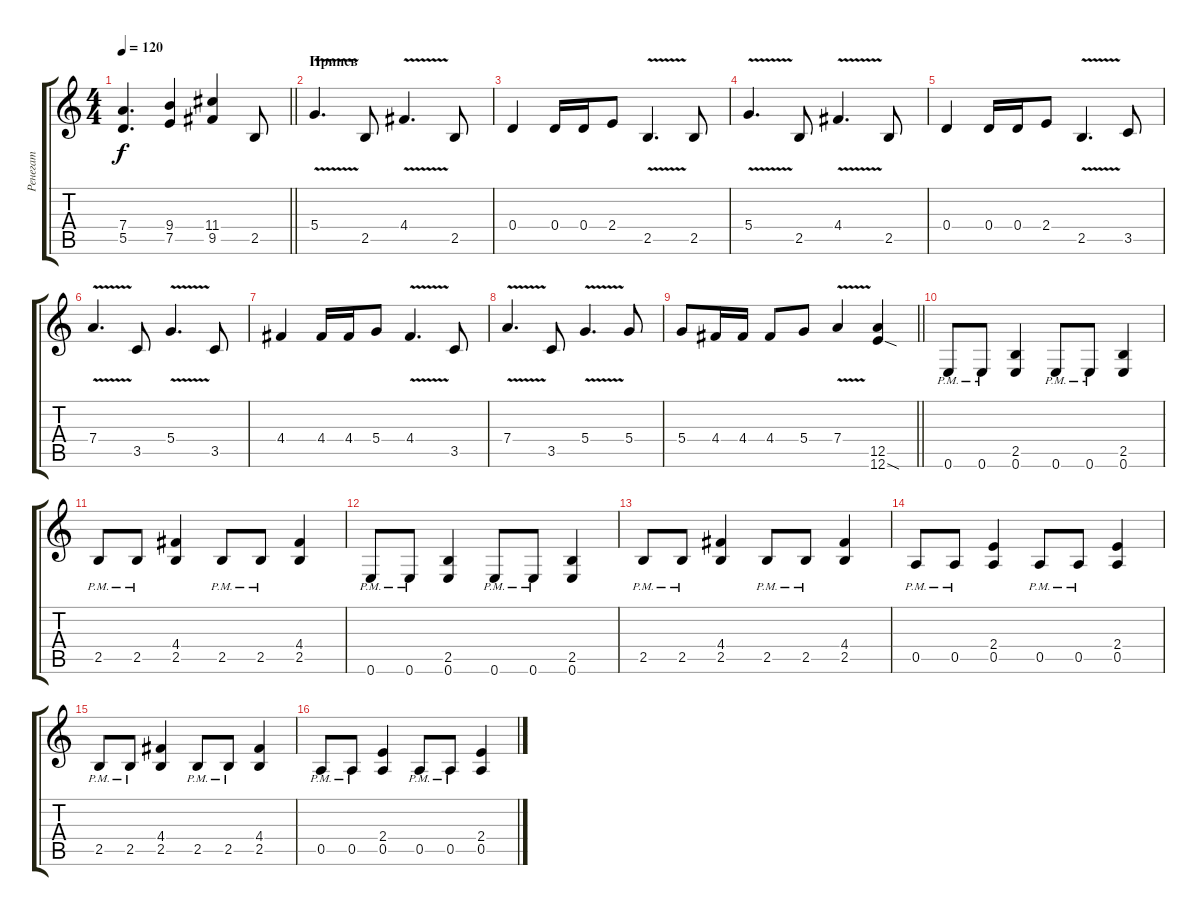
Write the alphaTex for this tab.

\track ("Ренегат" "Ренегат") {instrument distortionguitar}
\staff {score tabs}
\tuning (E4 B3 G3 D3 A2 E2) {hide}
\ts (4 4)
\tempo 120
\clef g2
\barLineRight lightlight
\ks c
(7.4 5.5).4{d dy f} (9.4 7.5).4 (11.4 9.5).4 2.5.8 |
\section ("" "Припев")
5.4{v}.4{d} 2.5.8 4.4{v}.4{d} 2.5.8 |
0.4.4 0.4.16 0.4.16 2.4.8 2.5{v}.4{d} 2.5.8 |
5.4{v}.4{d} 2.5.8 4.4{v}.4{d} 2.5.8 |
0.4.4 0.4.16 0.4.16 2.4.8 2.5{v}.4{d} 3.5.8 |
7.4{v}.4{d} 3.5.8 5.4{v}.4{d} 3.5.8 |
4.4.4 4.4.16 4.4.16 5.4.8 4.4{v}.4{d} 3.5.8 |
7.4{v}.4{d} 3.5.8 5.4{v}.4{d} 5.4.8 |
\barLineRight lightlight
5.4.8 4.4.16 4.4.16 4.4.8 5.4.8 7.4{v}.4 (12.5 12.6{sod}).4 |
0.6{pm}.8 0.6{pm}.8 (2.5 0.6).4 0.6{pm}.8 0.6{pm}.8 (2.5 0.6).4 |
2.5{pm}.8 2.5{pm}.8 (4.4 2.5).4 2.5{pm}.8 2.5{pm}.8 (4.4 2.5).4 |
0.6{pm}.8 0.6{pm}.8 (2.5 0.6).4 0.6{pm}.8 0.6{pm}.8 (2.5 0.6).4 |
2.5{pm}.8 2.5{pm}.8 (4.4 2.5).4 2.5{pm}.8 2.5{pm}.8 (4.4 2.5).4 |
0.5{pm}.8 0.5{pm}.8 (2.4 0.5).4 0.5{pm}.8 0.5{pm}.8 (2.4 0.5).4 |
2.5{pm}.8 2.5{pm}.8 (4.4 2.5).4 2.5{pm}.8 2.5{pm}.8 (4.4 2.5).4 |
0.5{pm}.8 0.5{pm}.8 (2.4 0.5).4 0.5{pm}.8 0.5{pm}.8 (2.4 0.5).4
